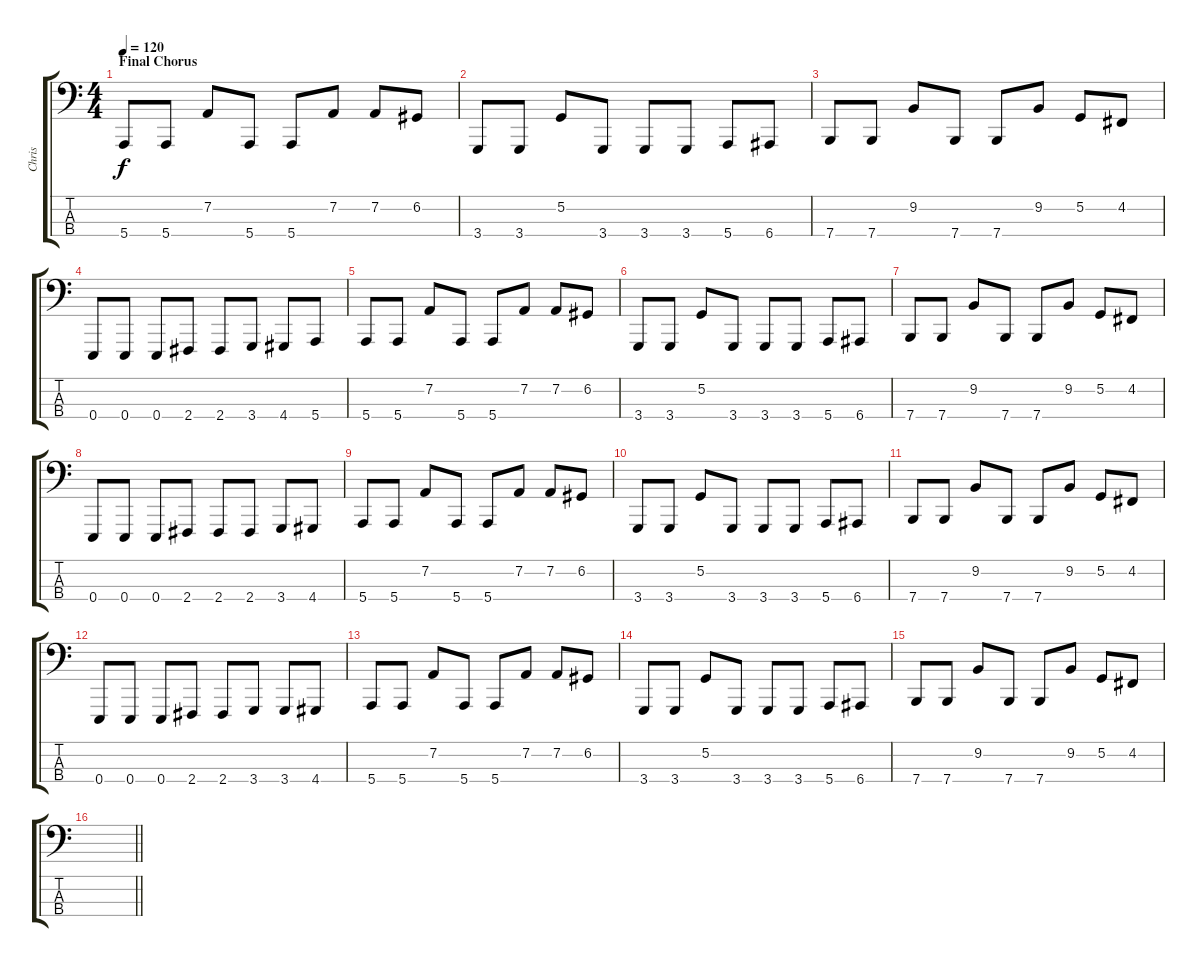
\track ("Chris" "Chris") {instrument lead8bassandlead}
\staff {score tabs}
\tuning (G2 D2 A1 E1) {hide}
\ts (4 4)
\section ("" "Final Chorus")
\tempo 120
\clef f4
\ks c
5.4.8{dy f volume 15 instrument lead2sawtooth} 5.4.8 7.2.8 5.4.8 5.4.8 7.2.8 7.2.8 6.2.8 |
3.4.8 3.4.8 5.2.8 3.4.8 3.4.8 3.4.8 5.4.8 6.4.8 |
7.4.8 7.4.8 9.2.8 7.4.8 7.4.8 9.2.8 5.2.8 4.2.8 |
0.4.8 0.4.8 0.4.8 2.4.8 2.4.8 3.4.8 4.4.8 5.4.8 |
5.4.8 5.4.8 7.2.8 5.4.8 5.4.8 7.2.8 7.2.8 6.2.8 |
3.4.8 3.4.8 5.2.8 3.4.8 3.4.8 3.4.8 5.4.8 6.4.8 |
7.4.8 7.4.8 9.2.8 7.4.8 7.4.8 9.2.8 5.2.8 4.2.8 |
0.4.8 0.4.8 0.4.8 2.4.8 2.4.8 2.4.8 3.4.8 4.4.8 |
5.4.8 5.4.8 7.2.8 5.4.8 5.4.8 7.2.8 7.2.8 6.2.8 |
3.4.8 3.4.8 5.2.8 3.4.8 3.4.8 3.4.8 5.4.8 6.4.8 |
7.4.8 7.4.8 9.2.8 7.4.8 7.4.8 9.2.8 5.2.8 4.2.8 |
0.4.8 0.4.8 0.4.8 2.4.8 2.4.8 3.4.8 3.4.8 4.4.8 |
5.4.8 5.4.8 7.2.8 5.4.8 5.4.8 7.2.8 7.2.8 6.2.8 |
3.4.8 3.4.8 5.2.8 3.4.8 3.4.8 3.4.8 5.4.8 6.4.8 |
7.4.8 7.4.8 9.2.8 7.4.8 7.4.8 9.2.8 5.2.8 4.2.8 |
\barLineRight lightlight
